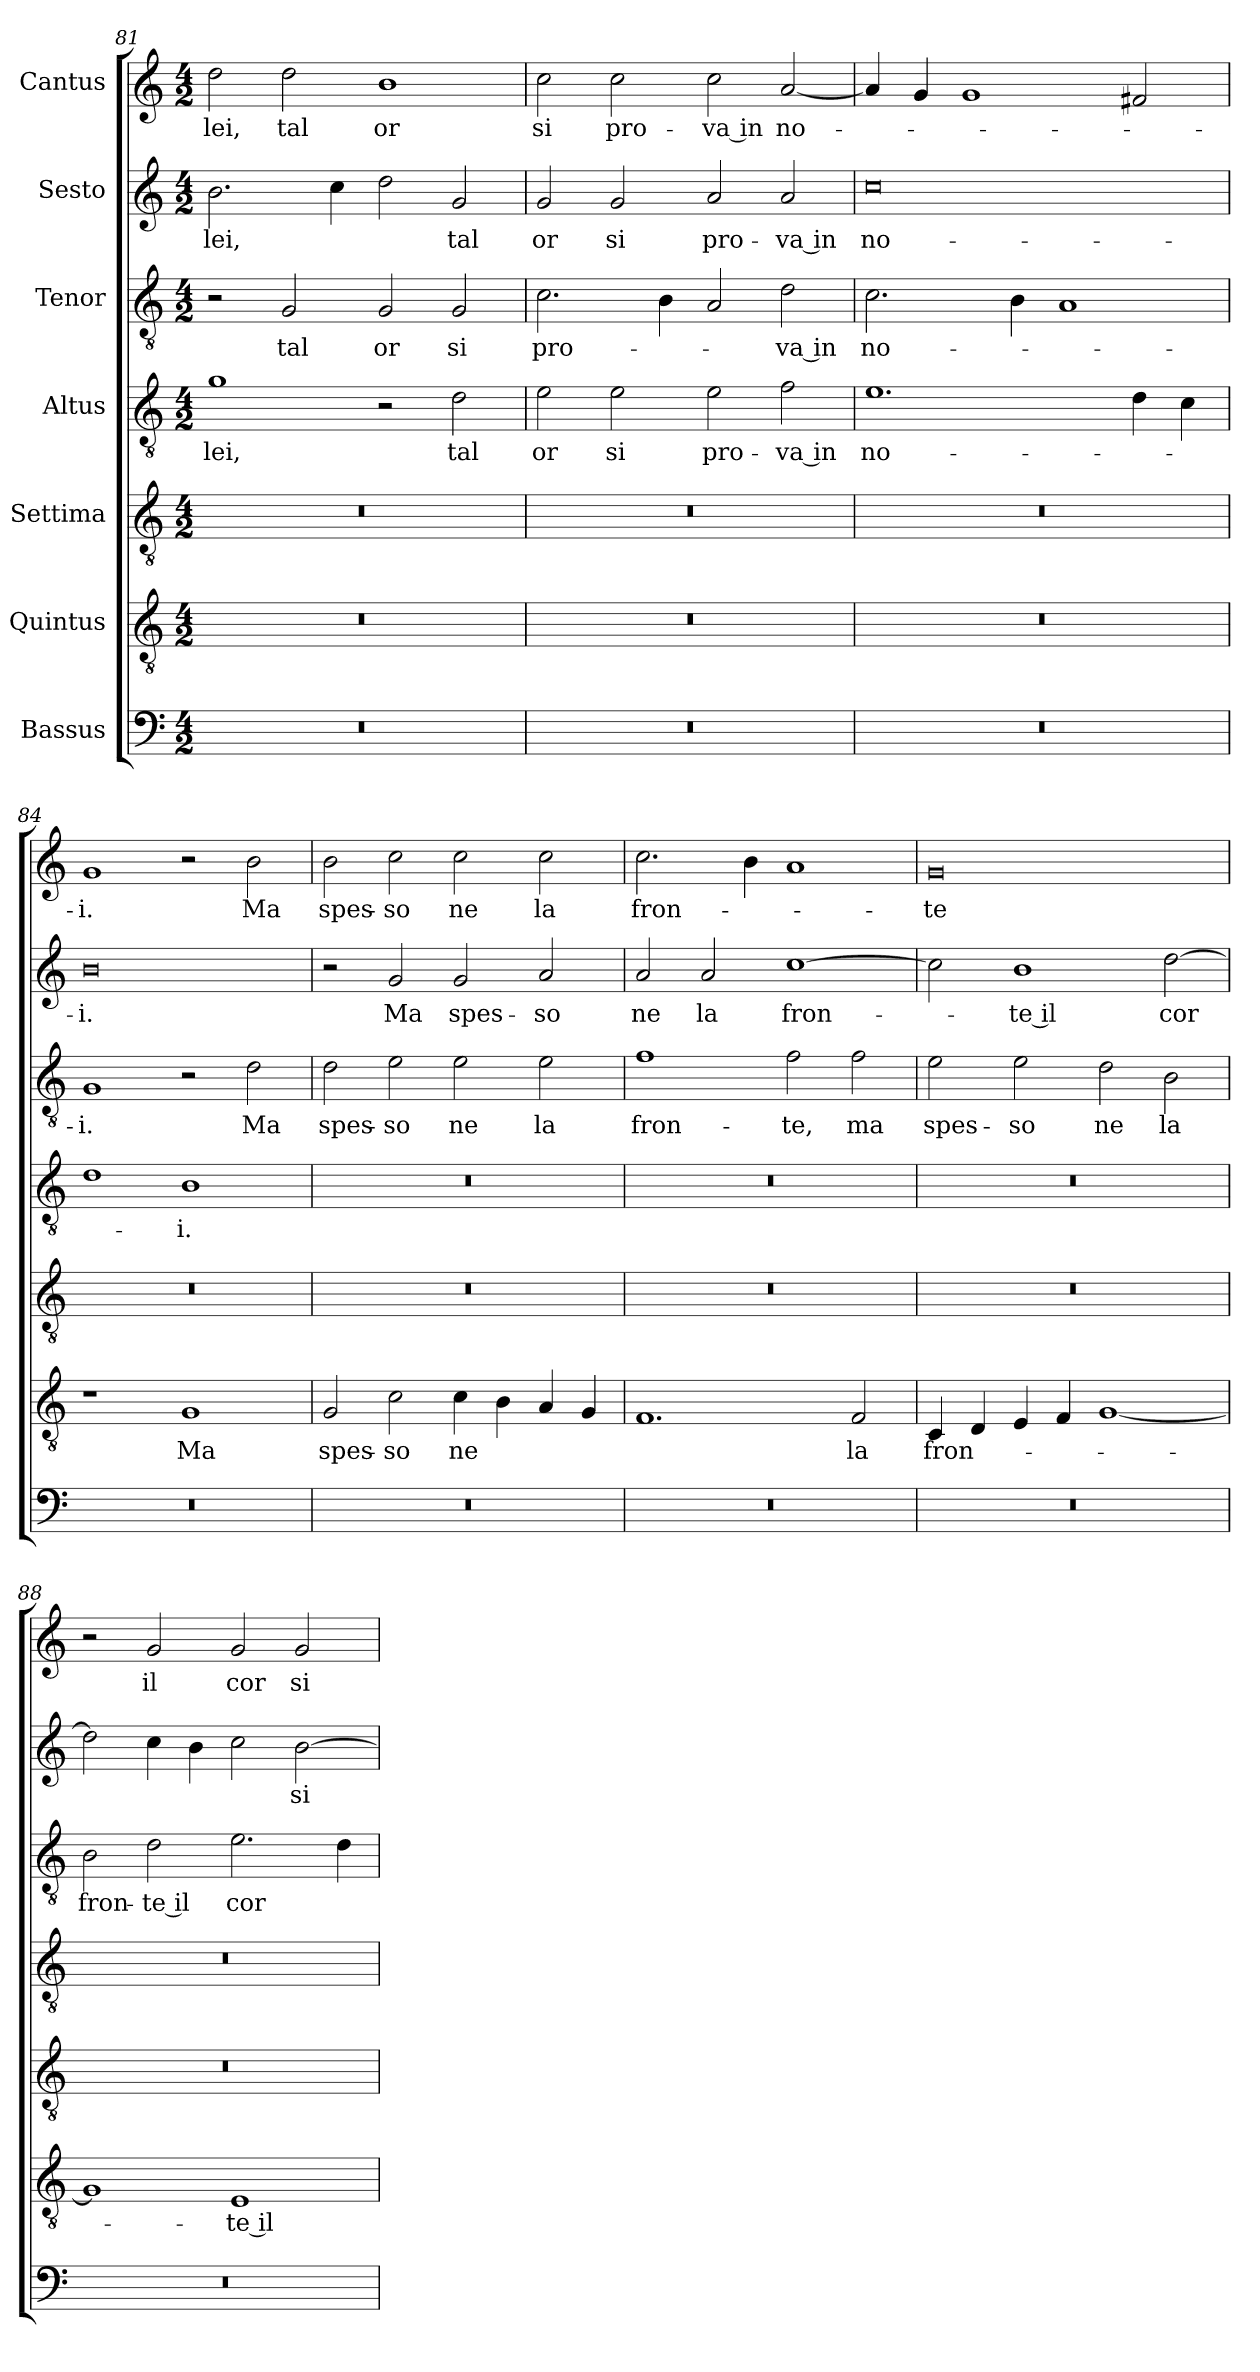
**kern	**kern	**text	**kern	**kern	**text	**kern	**text	**kern	**text	**kern	**text
*part7	*part6	*part6	*part5	*part4	*part4	*part3	*part3	*part2	*part2	*part1	*part1
*staff7	*staff6	*staff6	*staff5	*staff4	*staff4	*staff3	*staff3	*staff2	*staff2	*staff1	*staff1
*I"Bassus	*I"Quintus	*	*I"Settima	*I"Altus	*	*I"Tenor	*	*I"Sesto	*	*I"Cantus	*
*clefF4	*clefGv2	*	*clefGv2	*clefGv2	*	*clefGv2	*	*clefG2	*	*clefG2	*
*k[]	*k[]	*	*k[]	*k[]	*	*k[]	*	*k[]	*	*k[]	*
*M4/2	*M4/2	*	*M4/2	*M4/2	*	*M4/2	*	*M4/2	*	*M4/2	*
=81	=81	=81	=81	=81	=81	=81	=81	=81	=81	=81	=81
!	!	!	!	!	!LO:LY:b	!	!	!	!LO:LY:b	!	!LO:LY:b
0r	0r	.	0r	1g	lei,	2r	.	2.b\	lei,	2dd\	lei,
!	!	!	!	!	!	!	!LO:LY:b	!	!	!	!LO:LY:b
.	.	.	.	.	.	2G/	tal	.	.	2dd\	tal
.	.	.	.	.	.	.	.	4cc\	.	.	.
!	!	!	!	!	!	!	!LO:LY:b	!	!	!	!LO:LY:b
.	.	.	.	2r	.	2G/	or	2dd\	.	1b	or
!	!	!	!	!	!LO:LY:b	!	!LO:LY:b	!	!LO:LY:b	!	!
.	.	.	.	2d\	tal	2G/	si	2g/	tal	.	.
=82	=82	=82	=82	=82	=82	=82	=82	=82	=82	=82	=82
!	!	!	!	!	!LO:LY:b	!	!LO:LY:b	!	!LO:LY:b	!	!LO:LY:b
0r	0r	.	0r	2e\	or	2.c\	pro-	2g/	or	2cc\	si
!	!	!	!	!	!LO:LY:b	!	!	!	!LO:LY:b	!	!LO:LY:b
.	.	.	.	2e\	si	.	.	2g/	si	2cc\	pro-
.	.	.	.	.	.	4B\	.	.	.	.	.
!	!	!	!	!	!LO:LY:b	!	!	!	!LO:LY:b	!	!LO:LY:b
.	.	.	.	2e\	pro-	2A/	.	2a/	pro-	2cc\	-va in
!	!	!	!	!	!LO:LY:b	!	!LO:LY:b	!	!LO:LY:b	!	!LO:LY:b
.	.	.	.	2f\	-va in	2d\	-va in	2a/	-va in	[2a/	no-
!!LO:PB:g=z
=83	=83	=83	=83	=83	=83	=83	=83	=83	=83	=83	=83
!	!	!	!	!	!LO:LY:b	!	!LO:LY:b	!	!LO:LY:b	!	!
0r	0r	.	0r	1.e	no-	2.c\	no-	0cc	no-	4a/]	.
.	.	.	.	.	.	.	.	.	.	4g/	.
.	.	.	.	.	.	.	.	.	.	1g	.
.	.	.	.	.	.	4B\	.	.	.	.	.
.	.	.	.	.	.	1A	.	.	.	.	.
.	.	.	.	4d\	.	.	.	.	.	2f#X/	.
.	.	.	.	4c\	.	.	.	.	.	.	.
=84	=84	=84	=84	=84	=84	=84	=84	=84	=84	=84	=84
!	!	!	!	!	!	!	!LO:LY:b	!	!LO:LY:b	!	!LO:LY:b
0r	1r	.	0r	1d	.	1G	-i.	0b	-i.	1g	i.
!	!	!LO:LY:b	!	!	!LO:LY:b	!	!	!	!	!	!
.	1G	Ma	.	1B	-i.	2r	.	.	.	2r	.
!	!	!	!	!	!	!	!LO:LY:b	!	!	!	!LO:LY:b
.	.	.	.	.	.	2d\	Ma	.	.	2b\	Ma
=85	=85	=85	=85	=85	=85	=85	=85	=85	=85	=85	=85
!	!	!LO:LY:b	!	!	!	!	!LO:LY:b	!	!	!	!LO:LY:b
0r	2G/	spes-	0r	0r	.	2d\	spes-	2r	.	2b\	spes-
!	!	!LO:LY:b	!	!	!	!	!LO:LY:b	!	!LO:LY:b	!	!LO:LY:b
.	2c\	-so	.	.	.	2e\	-so	2g/	Ma	2cc\	-so
!	!	!LO:LY:b	!	!	!	!	!LO:LY:b	!	!LO:LY:b	!	!LO:LY:b
.	4c\	ne	.	.	.	2e\	ne	2g/	spes-	2cc\	ne
.	4B\	.	.	.	.	.	.	.	.	.	.
!	!	!	!	!	!	!	!LO:LY:b	!	!LO:LY:b	!	!LO:LY:b
.	4A/	.	.	.	.	2e\	la	2a/	-so	2cc\	la
.	4G/	.	.	.	.	.	.	.	.	.	.
=86	=86	=86	=86	=86	=86	=86	=86	=86	=86	=86	=86
!	!	!	!	!	!	!	!LO:LY:b	!	!LO:LY:b	!	!LO:LY:b
0r	1.F	.	0r	0r	.	1f	fron-	2a/	ne	2.cc\	fron-
!	!	!	!	!	!	!	!	!	!LO:LY:b	!	!
.	.	.	.	.	.	.	.	2a/	la	.	.
.	.	.	.	.	.	.	.	.	.	4b\	.
!	!	!	!	!	!	!	!LO:LY:b	!	!LO:LY:b	!	!
.	.	.	.	.	.	2f\	-te,	[1cc	fron-	1a	.
!	!	!LO:LY:b	!	!	!	!	!LO:LY:b	!	!	!	!
.	2F/	la	.	.	.	2f\	ma	.	.	.	.
=87	=87	=87	=87	=87	=87	=87	=87	=87	=87	=87	=87
!	!	!LO:LY:b	!	!	!	!	!LO:LY:b	!	!	!	!LO:LY:b
0r	4C/	fron-	0r	0r	.	2e\	spes-	2cc\]	.	0g	-te
.	4D/	.	.	.	.	.	.	.	.	.	.
!	!	!	!	!	!	!	!LO:LY:b	!	!LO:LY:b	!	!
.	4E/	.	.	.	.	2e\	-so	1b	-te il	.	.
.	4F/	.	.	.	.	.	.	.	.	.	.
!	!	!	!	!	!	!	!LO:LY:b	!	!	!	!
.	[1G	.	.	.	.	2d\	ne	.	.	.	.
!	!	!	!	!	!	!	!LO:LY:b	!	!LO:LY:b	!	!
.	.	.	.	.	.	2B\	la	[2dd\	cor	.	.
=88	=88	=88	=88	=88	=88	=88	=88	=88	=88	=88	=88
!	!	!	!	!	!	!	!LO:LY:b	!	!	!	!
0r	1G]	.	0r	0r	.	2B\	fron-	2dd\]	.	2r	.
!	!	!	!	!	!	!	!LO:LY:b	!	!	!	!LO:LY:b
.	.	.	.	.	.	2d\	-te il	4cc\	.	2g/	il
.	.	.	.	.	.	.	.	4b\	.	.	.
!	!	!LO:LY:b	!	!	!	!	!LO:LY:b	!	!	!	!LO:LY:b
.	1E	-te il	.	.	.	2.e\	cor	2cc\	.	2g/	cor
!	!	!	!	!	!	!	!	!	!LO:LY:b	!	!LO:LY:b
.	.	.	.	.	.	.	.	[2b\	si	2g/	si
.	.	.	.	.	.	4d\	.	.	.	.	.
=	=	=	=	=	=	=	=	=	=	=	=
*-	*-	*-	*-	*-	*-	*-	*-	*-	*-	*-	*-
